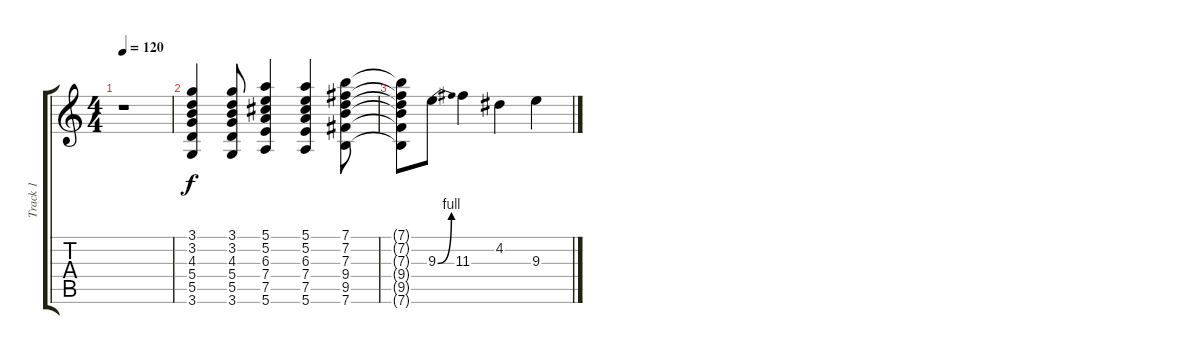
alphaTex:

\track ("Track 1" "Track 1") {instrument acousticguitarsteel}
\staff {score tabs}
\tuning (E4 B3 G3 D3 A2 E2) {hide}
\ts (4 4)
\tempo 120
\clef g2
\ks c
r.1{dy f} |
(3.1 3.2 4.3 5.4 5.5 3.6).4 (3.1 3.2 4.3 5.4 5.5 3.6).8 (5.1 5.2 6.3 7.4 7.5 5.6).4 (5.1 5.2 6.3 7.4 7.5 5.6).4 (7.1 7.2 7.3 9.4 9.5 7.6).8 |
(7.1{t} 7.2{t} 7.3{t} 9.4{t} 9.5{t} 7.6{t}).8 9.3{be (bend 0 0 60 4)}.8 11.3.4 4.2.4 9.3.4
